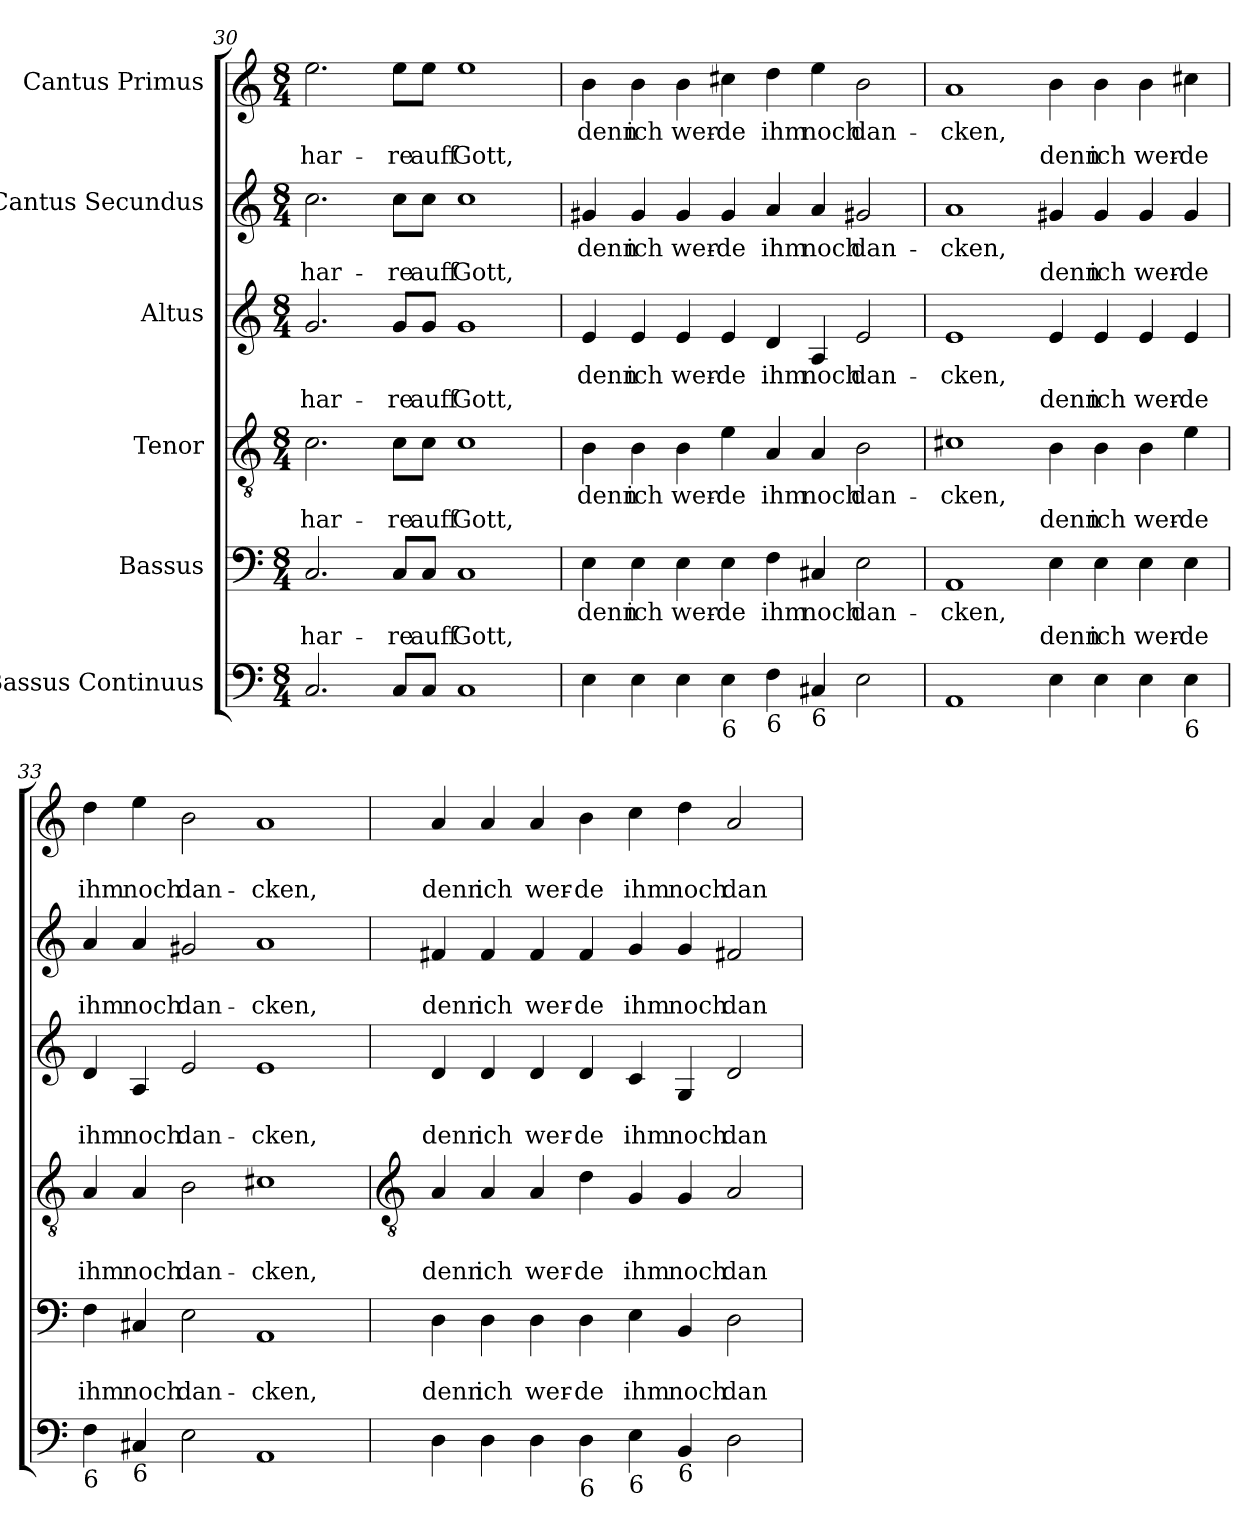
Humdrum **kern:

**kern	**kern	**text	**text	**kern	**text	**text	**kern	**text	**text	**kern	**text	**text	**kern	**text	**text
*part6	*part5	*part5	*part5	*part4	*part4	*part4	*part3	*part3	*part3	*part2	*part2	*part2	*part1	*part1	*part1
*staff6	*staff5	*staff5	*staff5	*staff4	*staff4	*staff4	*staff3	*staff3	*staff3	*staff2	*staff2	*staff2	*staff1	*staff1	*staff1
*I"Bassus Continuus	*I"Bassus	*	*	*I"Tenor	*	*	*I"Altus	*	*	*I"Cantus Secundus	*	*	*I"Cantus Primus	*	*
!!LO:LB:g=z
*clefF4	*clefF4	*	*	*clefGv2	*	*	*clefG2	*	*	*clefG2	*	*	*clefG2	*	*
*k[]	*k[]	*	*	*k[]	*	*	*k[]	*	*	*k[]	*	*	*k[]	*	*
*C:	*C:	*	*	*C:	*	*	*C:	*	*	*C:	*	*	*C:	*	*
*M8/4	*M8/4	*	*	*M8/4	*	*	*M8/4	*	*	*M8/4	*	*	*M8/4	*	*
=30	=30	=30	=30	=30	=30	=30	=30	=30	=30	=30	=30	=30	=30	=30	=30
!	!	!	!LO:LY:b	!	!	!LO:LY:b	!	!	!LO:LY:b	!	!	!LO:LY:b	!	!	!LO:LY:b
2.C	2.C	.	har-	2.c	.	har-	2.g	.	har-	2.cc	.	har-	2.ee	.	har-
!	!	!	!LO:LY:b	!	!	!LO:LY:b	!	!	!LO:LY:b	!	!	!LO:LY:b	!	!	!LO:LY:b
8C/L	8C/L	.	-re	8c\L	.	-re	8g/L	.	-re	8cc\L	.	-re	8ee\L	.	-re
!	!	!	!LO:LY:b	!	!	!LO:LY:b	!	!	!LO:LY:b	!	!	!LO:LY:b	!	!	!LO:LY:b
8C/J	8C/J	.	auff	8c\J	.	auff	8g/J	.	auff	8cc\J	.	auff	8ee\J	.	auff
!	!	!	!LO:LY:b	!	!	!LO:LY:b	!	!	!LO:LY:b	!	!	!LO:LY:b	!	!	!LO:LY:b
1C	1C	.	Gott,	1c	.	Gott,	1g	.	Gott,	1cc	.	Gott,	1ee	.	Gott,
=31	=31	=31	=31	=31	=31	=31	=31	=31	=31	=31	=31	=31	=31	=31	=31
!	!	!LO:LY:b	!	!	!LO:LY:b	!	!	!LO:LY:b	!	!	!LO:LY:b	!	!	!LO:LY:b	!
4E	4E	denn	.	4B	denn	.	4e	denn	.	4g#X	denn	.	4b	denn	.
!	!	!LO:LY:b	!	!	!LO:LY:b	!	!	!LO:LY:b	!	!	!LO:LY:b	!	!	!LO:LY:b	!
4E	4E	ich	.	4B	ich	.	4e	ich	.	4g#	ich	.	4b	ich	.
!	!	!LO:LY:b	!	!	!LO:LY:b	!	!	!LO:LY:b	!	!	!LO:LY:b	!	!	!LO:LY:b	!
4E	4E	wer-	.	4B	wer-	.	4e	wer-	.	4g#	wer-	.	4b	wer-	.
!LO:TX:b:t=6	!	!	!	!	!	!	!	!	!	!	!	!	!	!	!
!	!	!LO:LY:b	!	!	!LO:LY:b	!	!	!LO:LY:b	!	!	!LO:LY:b	!	!	!LO:LY:b	!
4E	4E	-de	.	4e	-de	.	4e	-de	.	4g#	-de	.	4cc#X	-de	.
!LO:TX:b:t=6	!	!	!	!	!	!	!	!	!	!	!	!	!	!	!
!	!	!LO:LY:b	!	!	!LO:LY:b	!	!	!LO:LY:b	!	!	!LO:LY:b	!	!	!LO:LY:b	!
4F	4F	ihm	.	4A	ihm	.	4d	ihm	.	4a	ihm	.	4dd	ihm	.
!LO:TX:b:t=6	!	!	!	!	!	!	!	!	!	!	!	!	!	!	!
!	!	!LO:LY:b	!	!	!LO:LY:b	!	!	!LO:LY:b	!	!	!LO:LY:b	!	!	!LO:LY:b	!
4C#X	4C#X	noch	.	4A	noch	.	4A	noch	.	4a	noch	.	4ee	noch	.
!	!	!LO:LY:b	!	!	!LO:LY:b	!	!	!LO:LY:b	!	!	!LO:LY:b	!	!	!LO:LY:b	!
2E	2E	dan-	.	2B	dan-	.	2e	dan-	.	2g#X	dan-	.	2b	dan-	.
=32	=32	=32	=32	=32	=32	=32	=32	=32	=32	=32	=32	=32	=32	=32	=32
!	!	!LO:LY:b	!	!	!LO:LY:b	!	!	!LO:LY:b	!	!	!LO:LY:b	!	!	!LO:LY:b	!
1AA	1AA	-cken,	.	1c#X	-cken,	.	1e	-cken,	.	1a	-cken,	.	1a	-cken,	.
!	!	!	!LO:LY:b	!	!	!LO:LY:b	!	!	!LO:LY:b	!	!	!LO:LY:b	!	!	!LO:LY:b
4E	4E	.	denn	4B	.	denn	4e	.	denn	4g#X	.	denn	4b	.	denn
!	!	!	!LO:LY:b	!	!	!LO:LY:b	!	!	!LO:LY:b	!	!	!LO:LY:b	!	!	!LO:LY:b
4E	4E	.	ich	4B	.	ich	4e	.	ich	4g#	.	ich	4b	.	ich
!	!	!	!LO:LY:b	!	!	!LO:LY:b	!	!	!LO:LY:b	!	!	!LO:LY:b	!	!	!LO:LY:b
4E	4E	.	wer-	4B	.	wer-	4e	.	wer-	4g#	.	wer-	4b	.	wer-
!LO:TX:b:t=6	!	!	!	!	!	!	!	!	!	!	!	!	!	!	!
!	!	!	!LO:LY:b	!	!	!LO:LY:b	!	!	!LO:LY:b	!	!	!LO:LY:b	!	!	!LO:LY:b
4E	4E	.	-de	4e	.	-de	4e	.	-de	4g#	.	-de	4cc#X	.	-de
=33	=33	=33	=33	=33	=33	=33	=33	=33	=33	=33	=33	=33	=33	=33	=33
!LO:TX:b:t=6	!	!	!	!	!	!	!	!	!	!	!	!	!	!	!
!	!	!	!LO:LY:b	!	!	!LO:LY:b	!	!	!LO:LY:b	!	!	!LO:LY:b	!	!	!LO:LY:b
4F	4F	.	ihm	4A	.	ihm	4d	.	ihm	4a	.	ihm	4dd	.	ihm
!LO:TX:b:t=6	!	!	!	!	!	!	!	!	!	!	!	!	!	!	!
!	!	!	!LO:LY:b	!	!	!LO:LY:b	!	!	!LO:LY:b	!	!	!LO:LY:b	!	!	!LO:LY:b
4C#X	4C#X	.	noch	4A	.	noch	4A	.	noch	4a	.	noch	4ee	.	noch
!	!	!	!LO:LY:b	!	!	!LO:LY:b	!	!	!LO:LY:b	!	!	!LO:LY:b	!	!	!LO:LY:b
2E	2E	.	dan-	2B	.	dan-	2e	.	dan-	2g#X	.	dan-	2b	.	dan-
!	!	!	!LO:LY:b	!	!	!LO:LY:b	!	!	!LO:LY:b	!	!	!LO:LY:b	!	!	!LO:LY:b
1AA	1AA	.	-cken,	1c#X	.	-cken,	1e	.	-cken,	1a	.	-cken,	1a	.	-cken,
!!LO:LB:g=z
=34	=34	=34	=34	=34	=34	=34	=34	=34	=34	=34	=34	=34	=34	=34	=34
*	*	*	*	*clefGv2	*	*	*	*	*	*	*	*	*	*	*
!	!	!	!LO:LY:b	!	!	!LO:LY:b	!	!	!LO:LY:b	!	!	!LO:LY:b	!	!	!LO:LY:b
4D	4D	.	denn	4A	.	denn	4d	.	denn	4f#X	.	denn	4a	.	denn
!	!	!	!LO:LY:b	!	!	!LO:LY:b	!	!	!LO:LY:b	!	!	!LO:LY:b	!	!	!LO:LY:b
4D	4D	.	ich	4A	.	ich	4d	.	ich	4f#	.	ich	4a	.	ich
!	!	!	!LO:LY:b	!	!	!LO:LY:b	!	!	!LO:LY:b	!	!	!LO:LY:b	!	!	!LO:LY:b
4D	4D	.	wer-	4A	.	wer-	4d	.	wer-	4f#	.	wer-	4a	.	wer-
!LO:TX:b:t=6	!	!	!	!	!	!	!	!	!	!	!	!	!	!	!
!	!	!	!LO:LY:b	!	!	!LO:LY:b	!	!	!LO:LY:b	!	!	!LO:LY:b	!	!	!LO:LY:b
4D	4D	.	-de	4d	.	-de	4d	.	-de	4f#	.	-de	4b	.	-de
!LO:TX:b:t=6	!	!	!	!	!	!	!	!	!	!	!	!	!	!	!
!	!	!	!LO:LY:b	!	!	!LO:LY:b	!	!	!LO:LY:b	!	!	!LO:LY:b	!	!	!LO:LY:b
4E	4E	.	ihm	4G	.	ihm	4c	.	ihm	4g	.	ihm	4cc	.	ihm
!LO:TX:b:t=6	!	!	!	!	!	!	!	!	!	!	!	!	!	!	!
!	!	!	!LO:LY:b	!	!	!LO:LY:b	!	!	!LO:LY:b	!	!	!LO:LY:b	!	!	!LO:LY:b
4BB	4BB	.	noch	4G	.	noch	4G	.	noch	4g	.	noch	4dd	.	noch
!	!	!	!LO:LY:b	!	!	!LO:LY:b	!	!	!LO:LY:b	!	!	!LO:LY:b	!	!	!LO:LY:b
2D	2D	.	dan-	2A	.	dan-	2d	.	dan-	2f#X	.	dan-	2a	.	dan-
=	=	=	=	=	=	=	=	=	=	=	=	=	=	=	=
*-	*-	*-	*-	*-	*-	*-	*-	*-	*-	*-	*-	*-	*-	*-	*-
